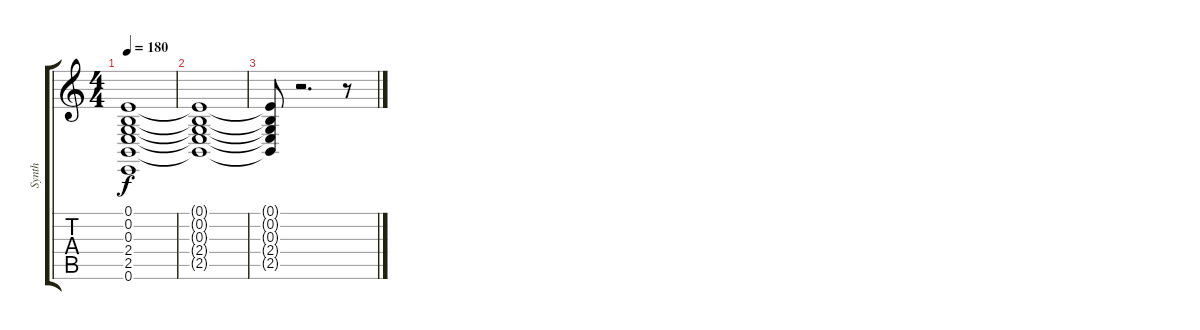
\track ("Synth" "Synth") {instrument synthstrings1}
\staff {score tabs}
\tuning (E4 B3 G3 D3 A2 E2) {hide}
\ts (4 4)
\tempo 180
\clef g2
\ks c
(0.1{t} 0.2{t} 0.3{t} 2.4{t} 2.5{t} 0.6{t}).1{dy f} |
(0.1{t} 0.2{t} 0.3{t} 2.4{t} 2.5{t}).1 |
(0.1{t} 0.2{t} 0.3{t} 2.4{t} 2.5{t}).8 r.2{d} r.8
